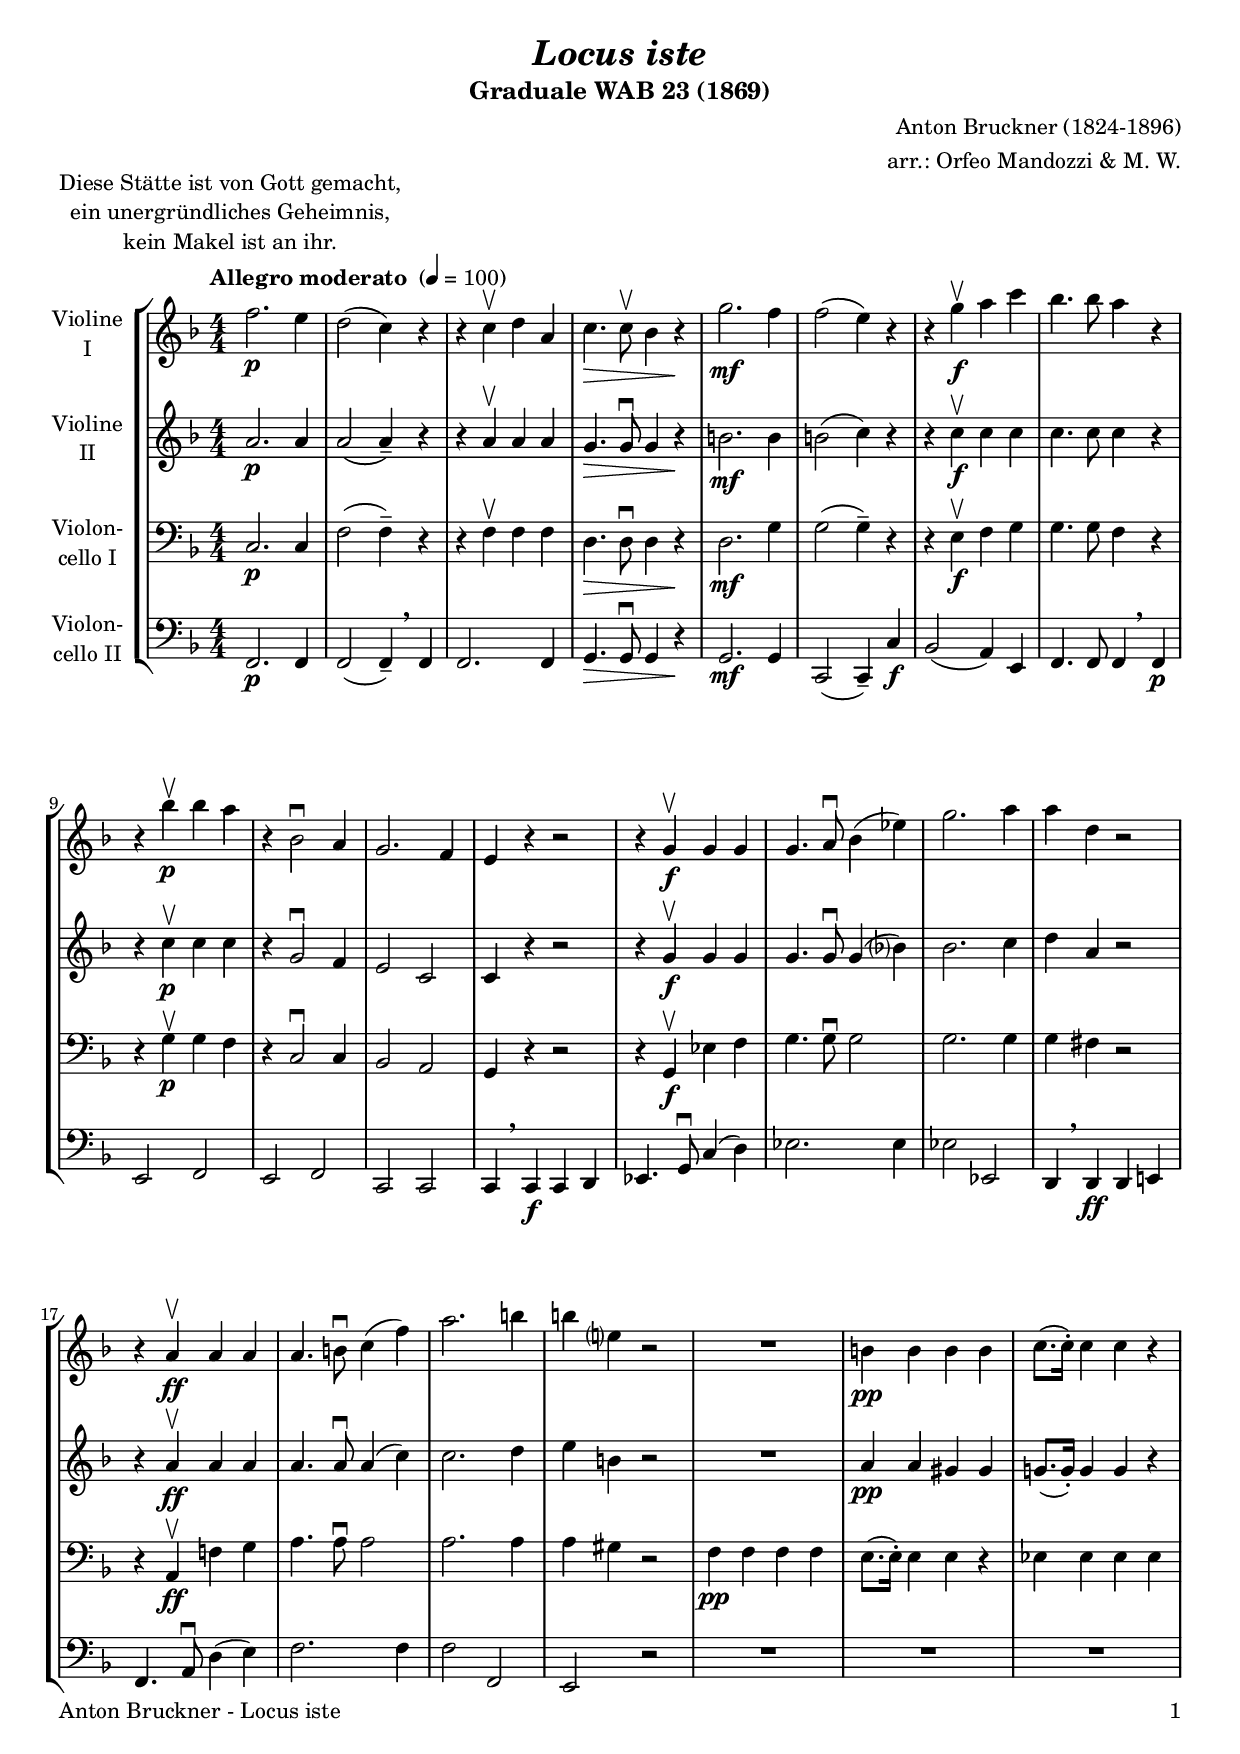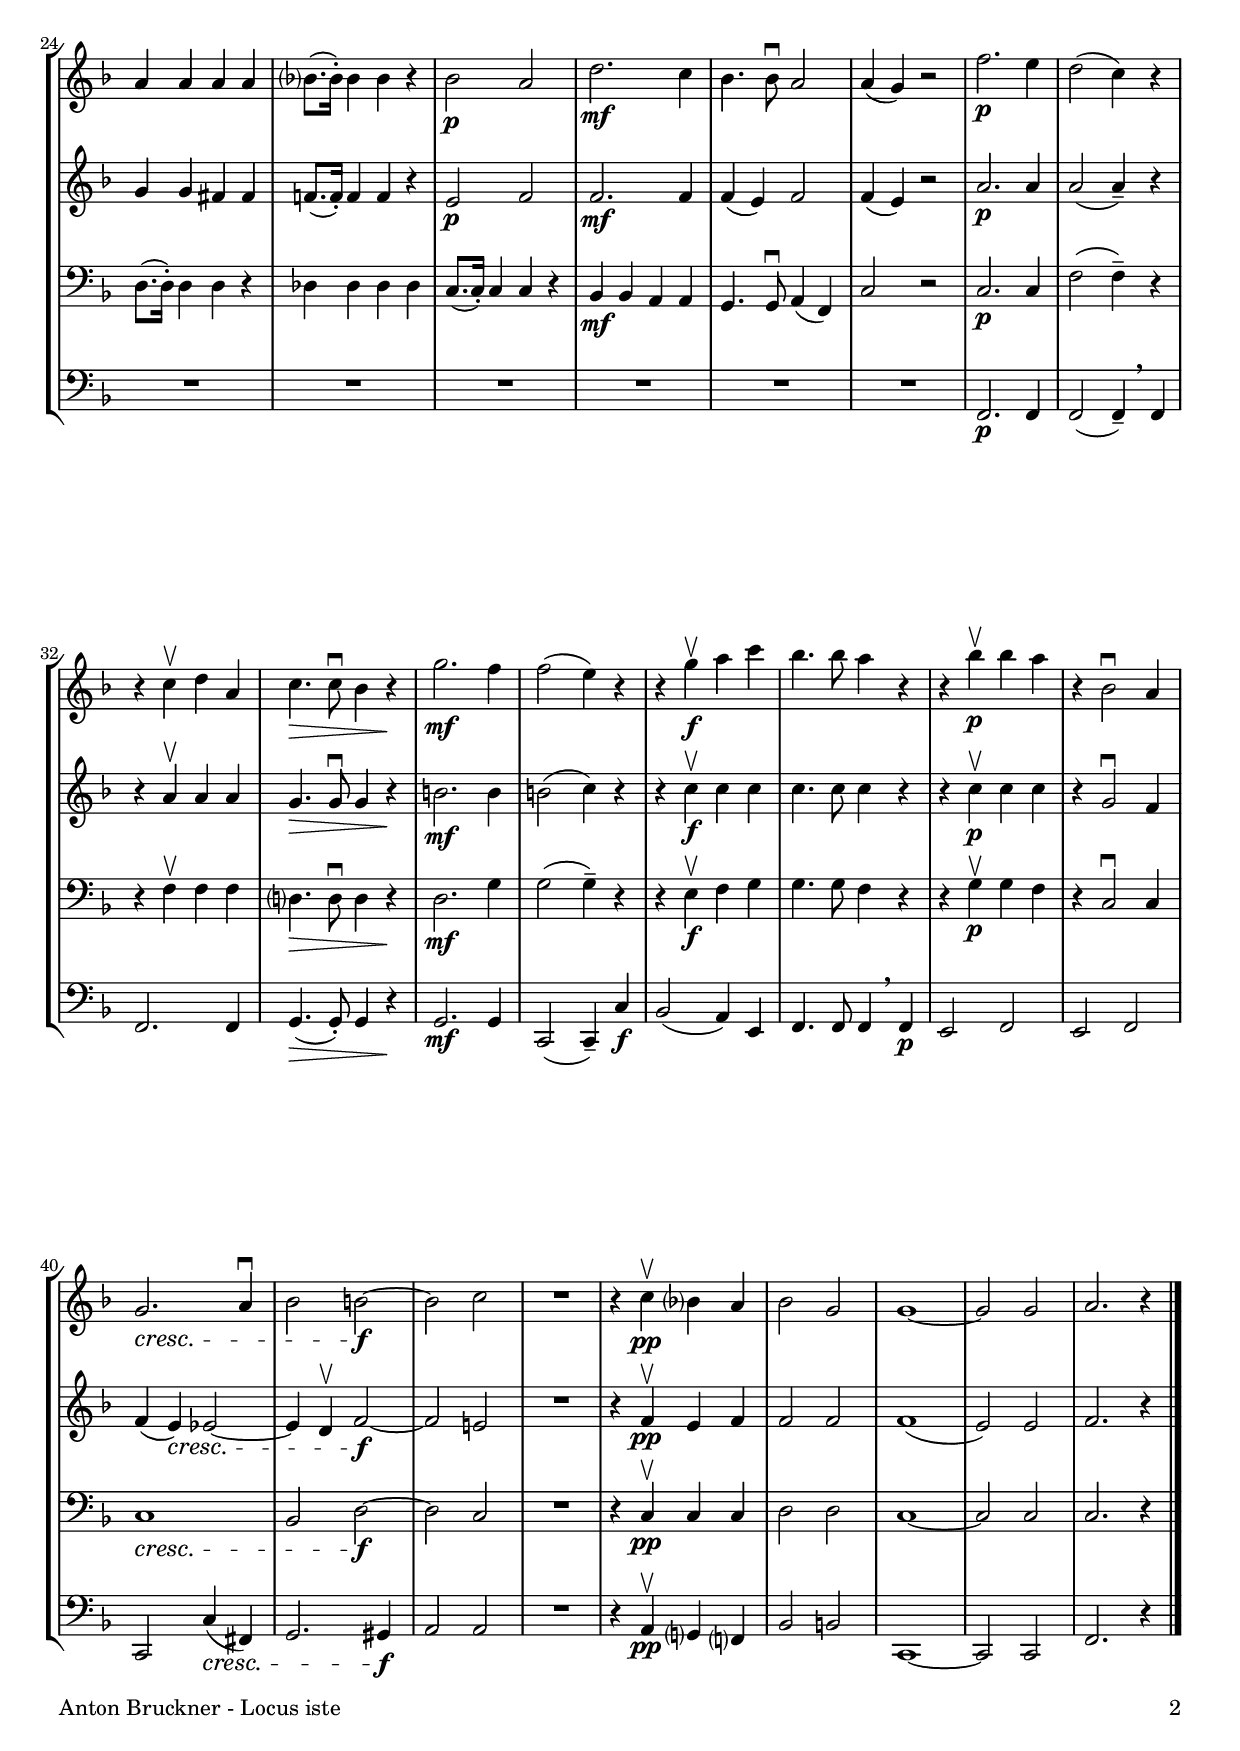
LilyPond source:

\version "2.22.0"
\include "deutsch.ly"

#(set-global-staff-size 19)

\header {
  title     = \markup \bold \italic "Locus iste"
  subtitle  = "Graduale WAB 23 (1869)"
  composer  = "Anton Bruckner (1824-1896)"
  arranger  = "arr.: Orfeo Mandozzi & M. W."
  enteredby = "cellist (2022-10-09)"
  piece     = \markup \center-column {
    "Diese Stätte ist von Gott gemacht,"
    "ein unergründliches Geheimnis,"
    "kein Makel ist an ihr."
  }
}

voiceconsts = {
  \key f \major
  \time 4/4
  \clef "treble"
  \numericTimeSignature
%  \compressEmptyMeasures
  % Set default beaming for all staves
%  \set Timing.beamExceptions = #'()
%  \set Timing.baseMoment     = #(ly:make-moment 1 4)
%  \set Timing.beatStructure  = #'(1 1 1)
  \tempo "Allegro moderato " 4=100
}

mivl = "violin"
miba = "cello"

va = \relative c'' {
  \voiceconsts

  f2.\p e4
  d2( c4) r
  r c\upbow d a
  c4.\> c8\upbow b4 r\!
  g'2.\mf f4
  f2( e4) r

  r g\upbow\f a c
  b4. b8 a4 r
  r b\upbow\p b a
  r b,2\downbow a4
  g2. f4
  e r r2
  r4 g\upbow\f g g

  g4. a8\downbow b4( es)
  g2. a4
  a d, r2
  r4 a\upbow\ff a a
  a4. h8\downbow c4( f)
  a2. h4
  h e,? r2

  R1
  h4\pp h h h
  c8.( c16)-. c4 c r
  a a a a
  b?8.( b16)-. b4 b r
  b2\p a
  d2.\mf c4

  b4. b8\downbow a2
  a4( g) r2
  f'2.\p e4
  d2( c4) r
  r c\upbow d a
  c4.\> c8\downbow b4 r\!
  g'2.\mf f4
  f2( e4) r
  r g\upbow\f a c
  b4. b8 a4 r

  r b\upbow\p b a
  r b,2\downbow a4
  g2.\cresc a4\downbow
  b2 h~\f
  h c
  R1
  r4 c\upbow\pp b? a
  b2 g
  g1~
  g2 g
  a2. r4 \bar "|."
}

vb = \relative c'' {
  \voiceconsts

  a2.\p a4
  a2( a4)-- r
  r a\upbow a a
  g4.\> g8\downbow g4 r\!
  h2.\mf h4
  h2( c4) r

  r c\upbow\f c c
  c4. c8 c4 r
  r c\upbow\p c c
  r g2\downbow f4
  e2 c
  c4 r r2
  r4 g'\upbow\f g g

  g4. g8\downbow g4( b?)
  b2. c4
  d a r2
  r4 a\upbow\ff a a
  a4. a8\downbow a4( c)
  c2. d4
  e h r2

  R1
  a4\pp a gis gis
  g!8.( g16)-. g4 g r
  g4 g fis fis
  f!8.( f16)-. f4 f r
  e2\p f
  f2.\mf f4

  f( e) f2
  f4( e) r2
  a2.\p a4
  a2( a4)-- r
  r a\upbow a a
  g4.\> g8\downbow g4 r\!
  h2.\mf h4
  h2( c4) r
  r c\upbow\f c c
  c4. c8 c4 r

  r c\upbow\p c c
  r g2\downbow f4
  f( e)\cresc es2~
  es4 d\upbow f2~\f
  f e!
  R1
  r4 f\upbow\pp e f
  f2 f
  f1(
  e2) e
  f2. r4 \bar "|."
}

vc = \relative c {
  \voiceconsts
  \clef "bass"
  
  c2.\p c4
  f2( f4)-- r
  r f\upbow f f
  d4.\> d8\downbow d4 r\!
  d2.\mf g4
  g2( g4)-- r

  r e\upbow\f f g
  g4. g8 f4 r
  r g\upbow\p g f
  r c2\downbow c4
  b2 a
  g4 r r2
  r4 g\upbow\f es' f

  g4. g8\downbow g2
  g2. g4
  g fis r2
  r4 a,\upbow\ff f'! g
  a4. a8\downbow a2
  a2. a4
  a4 gis r2

  f4\pp f f f
  e8.( e16)-. e4 e r
  es es es es
  d8.( d16)-. d4 d r
  des des des des
  c8.( c16)-. c4 c r
  b\mf b a a

  g4. g8\downbow a4( f)
  c'2 r
  c2.\p c4
  f2( f4)-- r
  r f\upbow f f
  d?4.\> d8\downbow d4 r\!
  d2.\mf g4
  g2( g4)-- r
  r e\upbow\f f g
  g4. g8 f4 r

  r g\upbow\p g f
  r c2\downbow c4
  c1\cresc
  b2 d~\f
  d c
  R1
  r4 c\upbow\pp c c
  d2 d
  c1~
  c2 c
  c2. r4 \bar "|."
}

vd = \relative c, {
  \voiceconsts
  \clef "bass"
  
  f2.\p f4
  f2( f4)-- \breathe f
  f2. f4
  g4.\> g8\downbow g4 r\!
  g2.\mf g4
  c,2( c4)-- c'\f

  b2( a4) e
  f4. f8 f4 \breathe f\p
  e2 f
  e f
  c c
  c4 \breathe c\f c d
  es4. g8\downbow c4( d)

  es2. es4
  es2 es,
  d4 \breathe d\ff d e!
  f4. a8\downbow d4( e)
  f2. f4
  f2 f,
  e r

  R1*9
  f2.\p f4
  f2( f4)-- \breathe f
  f2. f4
  g4.(\> g8)-. g4 r\!
  g2.\mf g4
  c,2( c4)-- c'\f
  b2( a4) e
  f4. f8 f4 \breathe f\p

  e2 f
  e f
  c c'4(\cresc fis,)
  g2. gis4\f
  a2 a
  R1
  r4 a\upbow\pp g? f?
  b2 h
  c,1~
  c2 c
  f2. r4 \bar "|."
}


music = \new StaffGroup <<
      \new Staff {
	\set Staff.midiInstrument = \mivl
	\set Staff.instrumentName = \markup \center-column { "Violine" "I" }
	\transpose f f { \va }
      }

      \new Staff {
	\set Staff.midiInstrument = \mivl
	\set Staff.instrumentName = \markup \center-column { "Violine" "II" }
	\transpose f f { \vb }
      }

      \new Staff {
	\set Staff.midiInstrument = \miba
	\set Staff.instrumentName = \markup \center-column { "Violon-" "cello I" }
	\transpose f f { \vc }
      }

      \new Staff {
	\set Staff.midiInstrument = \miba
	\set Staff.instrumentName = \markup \center-column { "Violon-" "cello II" }
	\transpose f f { \vd }
      }
>>

\book {
   \paper {
    print-page-number = ##t
    print-first-page-number = ##t
    ragged-last-bottom = ##f
    oddHeaderMarkup = \markup \null
    evenHeaderMarkup = \markup \null
    oddFooterMarkup = \markup {
      \fill-line {
        \on-the-fly #print-page-number-check-first
        "Anton Bruckner - Locus iste" \fromproperty #'page:page-number-string
      }
    }
    evenFooterMarkup = \oddFooterMarkup
  } \score {
    \music
    \layout {}
  }

  \score {
    \unfoldRepeats \music

    \midi {
      \context {
        \Score
      }
    }
  }
}